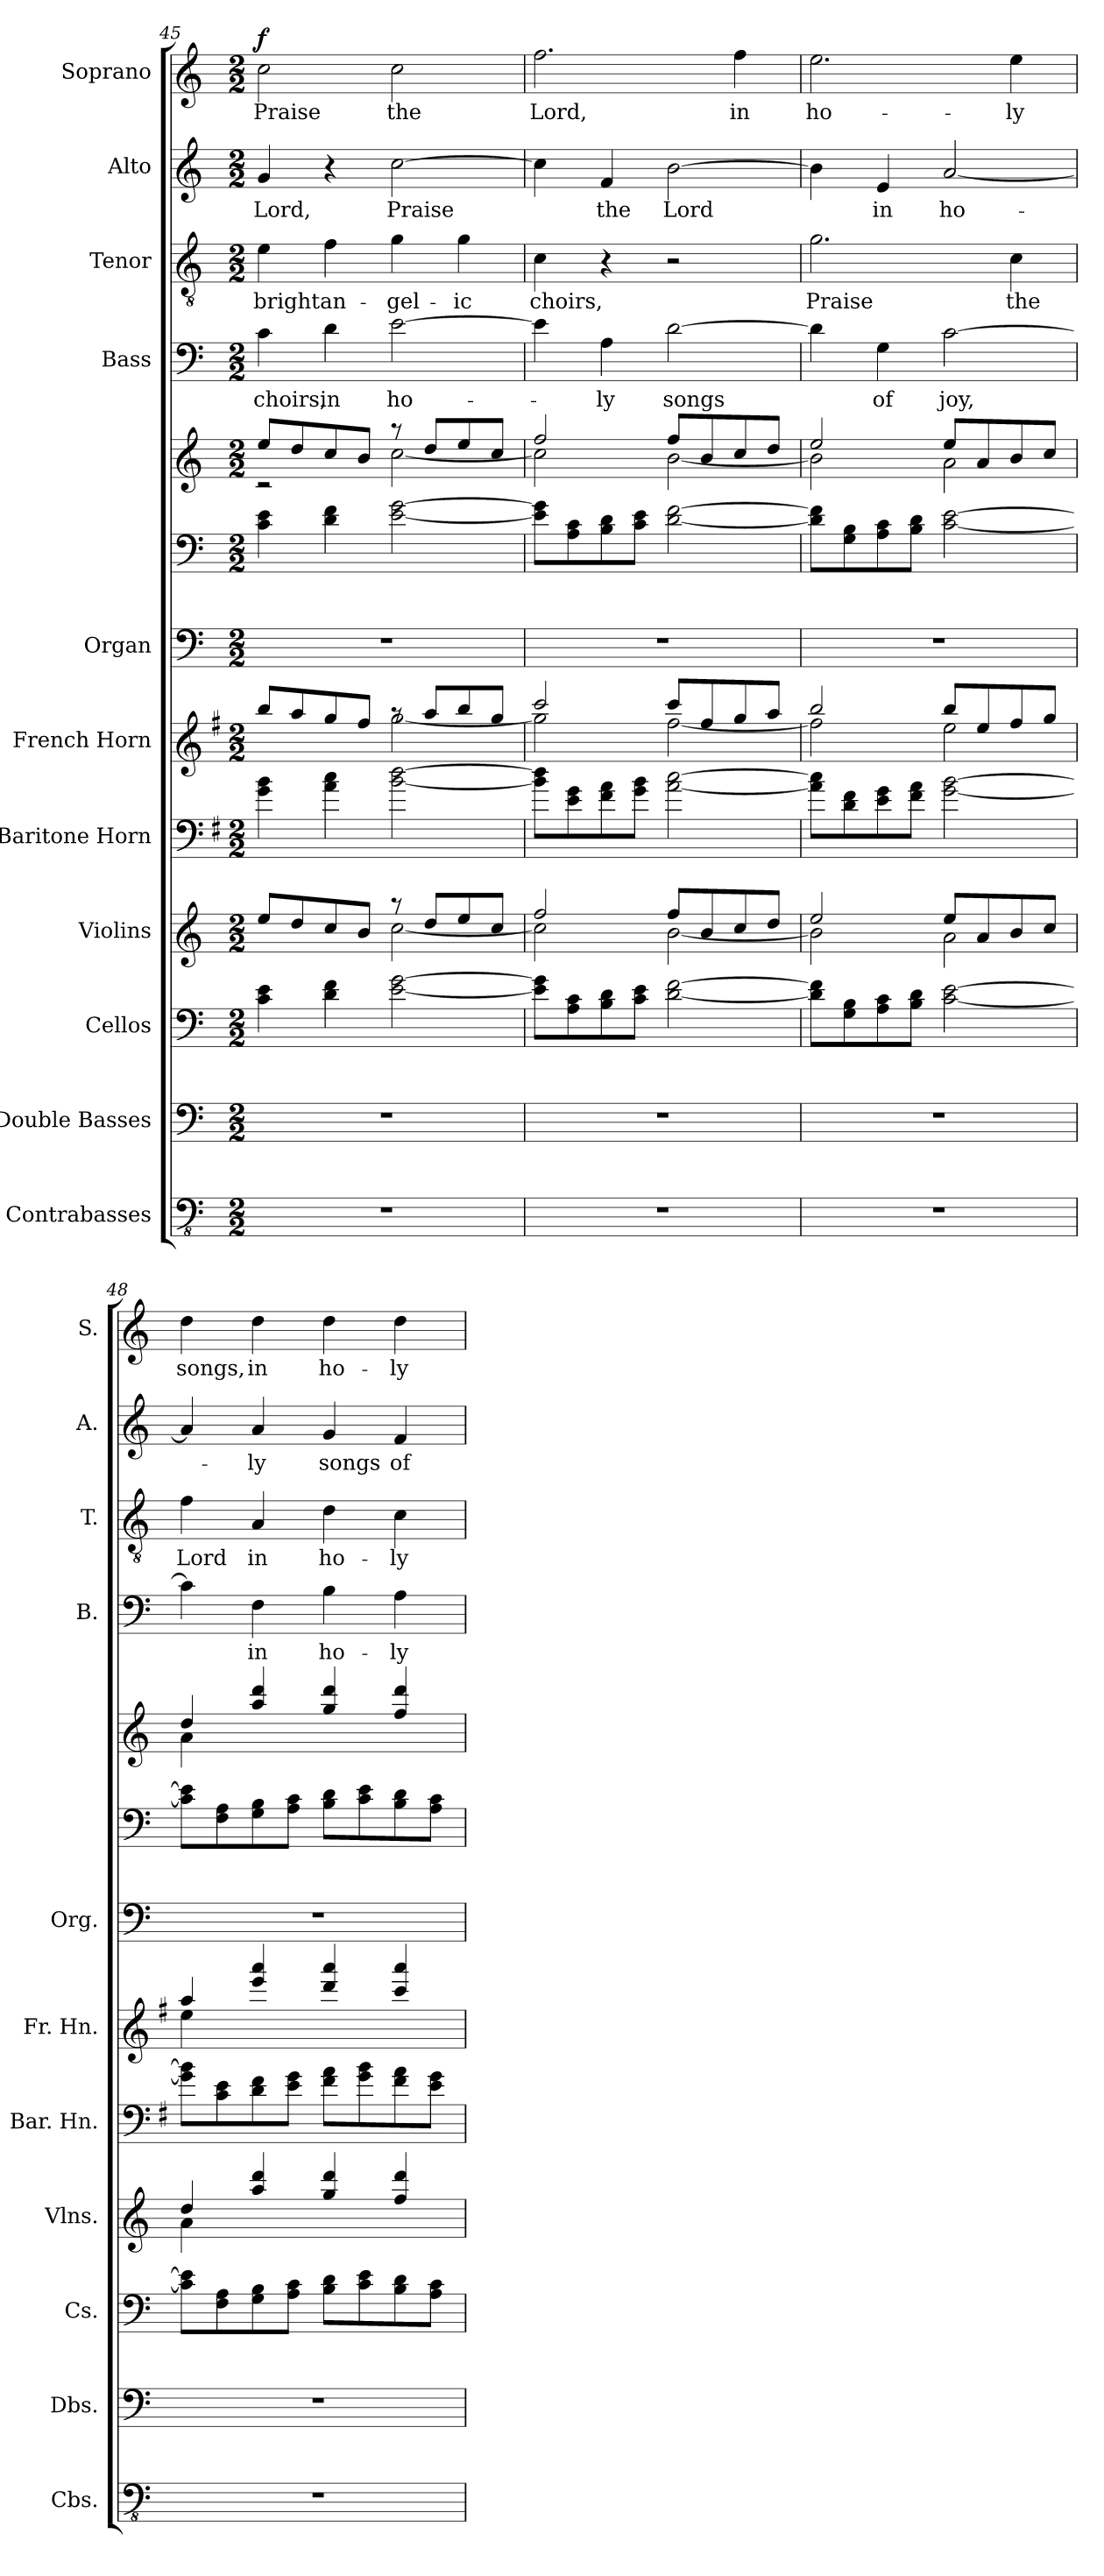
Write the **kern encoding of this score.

**kern	**kern	**kern	**kern	**kern	**kern	**kern	**kern	**kern	**kern	**text	**kern	**text	**kern	**text	**kern	**text	**dynam
*part11	*part10	*part9	*part8	*part7	*part6	*part5	*part5	*part5	*part4	*part4	*part3	*part3	*part2	*part2	*part1	*part1	*part1
*staff13	*staff12	*staff11	*staff10	*staff9	*staff8	*staff7	*staff6	*staff5	*staff4	*staff4	*staff3	*staff3	*staff2	*staff2	*staff1	*staff1	*staff1
*I"Contrabasses	*I"Double Basses	*I"Cellos	*I"Violins	*I"Baritone Horn	*I"French Horn	*I"Organ	*	*	*I"Bass	*	*I"Tenor	*	*I"Alto	*	*I"Soprano	*	*
*I'Cbs.	*I'Dbs.	*I'Cs.	*I'Vlns.	*I'Bar. Hn.	*I'Fr. Hn.	*I'Org.	*	*	*I'B.	*	*I'T.	*	*I'A.	*	*I'S.	*	*
!!LO:PB:g=z
*clefFv4	*clefF4	*clefF4	*clefG2	*clefF4	*clefG2	*clefF4	*clefF4	*clefG2	*clefF4	*	*clefGv2	*	*clefG2	*	*clefG2	*	*
*	*	*	*	*ITrd4c7	*ITrd4c7	*	*	*	*	*	*	*	*	*	*	*	*
*k[]	*k[]	*k[]	*k[]	*k[]	*k[]	*k[]	*k[]	*k[]	*k[]	*	*k[]	*	*k[]	*	*k[]	*	*
*C:	*C:	*C:	*C:	*C:	*C:	*C:	*C:	*C:	*C:	*	*C:	*	*C:	*	*C:	*	*
*M2/2	*M2/2	*M2/2	*M2/2	*M2/2	*M2/2	*M2/2	*M2/2	*M2/2	*M2/2	*	*M2/2	*	*M2/2	*	*M2/2	*	*
=45	=45	=45	=45	=45	=45	=45	=45	=45	=45	=45	=45	=45	=45	=45	=45	=45	=45
*	*	*	*^	*	*^	*	*	*^	*	*	*	*	*	*	*	*	*
!	!	!	!	!	!	!	!	!	!	!	!	!	!	!	!	!	!	!	!	!LO:DY:a
1r	1r	4c\ 4e\	8ee/L	2ryy	4c\ 4e\	8ee/L	2ryy	1r	4c\ 4e\	8ee/L	2r	4c\	choirs,	4e\	bright	4g/	Lord,	2cc\	Praise	f
.	.	.	8dd/	.	.	8dd/	.	.	.	8dd/	.	.	.	.	.	.	.	.	.	.
.	.	4d\ 4f\	8cc/	.	4d\ 4f\	8cc/	.	.	4d\ 4f\	8cc/	.	4d\	in	4f\	an-	4r	.	.	.	.
.	.	.	8b/J	.	.	8b/J	.	.	.	8b/J	.	.	.	.	.	.	.	.	.	.
.	.	[2e\ [2g\	8raa	[2cc\	[2e\ [2g\	8raa	[2cc\	.	[2e\ [2g\	8raa	[2cc\	[2e\	ho-	4g\	-gel-	[2cc\	Praise	2cc\	the	.
.	.	.	8dd/L	.	.	8dd/L	.	.	.	8dd/L	.	.	.	.	.	.	.	.	.	.
.	.	.	8ee/	.	.	8ee/	.	.	.	8ee/	.	.	.	4g\	-ic	.	.	.	.	.
.	.	.	8cc/J	.	.	8cc/J	.	.	.	8cc/J	.	.	.	.	.	.	.	.	.	.
=46	=46	=46	=46	=46	=46	=46	=46	=46	=46	=46	=46	=46	=46	=46	=46	=46	=46	=46	=46	=46
1r	1r	8e\] 8g\]L	2ff/	2cc\]	8e\] 8g\]L	2ff/	2cc\]	1r	8e\] 8g\]L	2ff/	2cc\]	4e\]	.	4c\	choirs,	4cc\]	.	2.ff\	Lord,	.
.	.	8A\ 8c\	.	.	8A\ 8c\	.	.	.	8A\ 8c\	.	.	.	.	.	.	.	.	.	.	.
.	.	8B\ 8d\	.	.	8B\ 8d\	.	.	.	8B\ 8d\	.	.	4A\	-ly	4r	.	4f/	the	.	.	.
.	.	8c\ 8e\J	.	.	8c\ 8e\J	.	.	.	8c\ 8e\J	.	.	.	.	.	.	.	.	.	.	.
.	.	[2d\ [2f\	8ff/L	[2b\	[2d\ [2f\	8ff/L	[2b\	.	[2d\ [2f\	8ff/L	[2b\	[2d\	songs	2r	.	[2b\	Lord	.	.	.
.	.	.	8b/	.	.	8b/	.	.	.	8b/	.	.	.	.	.	.	.	.	.	.
.	.	.	8cc/	.	.	8cc/	.	.	.	8cc/	.	.	.	.	.	.	.	4ff\	in	.
.	.	.	8dd/J	.	.	8dd/J	.	.	.	8dd/J	.	.	.	.	.	.	.	.	.	.
=47	=47	=47	=47	=47	=47	=47	=47	=47	=47	=47	=47	=47	=47	=47	=47	=47	=47	=47	=47	=47
1r	1r	8d\] 8f\]L	2ee/	2b\]	8d\] 8f\]L	2ee/	2b\]	1r	8d\] 8f\]L	2ee/	2b\]	4d\]	.	2.g\	Praise	4b\]	.	2.ee\	ho-	.
.	.	8G\ 8B\	.	.	8G\ 8B\	.	.	.	8G\ 8B\	.	.	.	.	.	.	.	.	.	.	.
.	.	8A\ 8c\	.	.	8A\ 8c\	.	.	.	8A\ 8c\	.	.	4G\	of	.	.	4e/	in	.	.	.
.	.	8B\ 8d\J	.	.	8B\ 8d\J	.	.	.	8B\ 8d\J	.	.	.	.	.	.	.	.	.	.	.
.	.	[2c\ [2e\	8ee/L	2a\	[2c\ [2e\	8ee/L	2a\	.	[2c\ [2e\	8ee/L	2a\	[2c\	joy,	.	.	[2a/	ho-	.	.	.
.	.	.	8a/	.	.	8a/	.	.	.	8a/	.	.	.	.	.	.	.	.	.	.
.	.	.	8b/	.	.	8b/	.	.	.	8b/	.	.	.	4c\	the	.	.	4ee\	-ly	.
.	.	.	8cc/J	.	.	8cc/J	.	.	.	8cc/J	.	.	.	.	.	.	.	.	.	.
=48	=48	=48	=48	=48	=48	=48	=48	=48	=48	=48	=48	=48	=48	=48	=48	=48	=48	=48	=48	=48
1r	1r	8c\] 8e\]L	4dd/	4a\	8c\] 8e\]L	4dd/	4a\	1r	8c\] 8e\]L	4dd/	4a\	4c\]	.	4f\	Lord	4a/]	.	4dd\	songs,	.
.	.	8F\ 8A\	.	.	8F\ 8A\	.	.	.	8F\ 8A\	.	.	.	.	.	.	.	.	.	.	.
.	.	8G\ 8B\	4aa/ 4ddd/	2.ryy	8G\ 8B\	4aa/ 4ddd/	2.ryy	.	8G\ 8B\	4aa/ 4ddd/	2.ryy	4F\	in	4A/	in	4a/	-ly	4dd\	in	.
.	.	8A\ 8c\J	.	.	8A\ 8c\J	.	.	.	8A\ 8c\J	.	.	.	.	.	.	.	.	.	.	.
.	.	8B\ 8d\L	4gg/ 4ddd/	.	8B\ 8d\L	4gg/ 4ddd/	.	.	8B\ 8d\L	4gg/ 4ddd/	.	4B\	ho-	4d\	ho-	4g/	songs	4dd\	ho-	.
.	.	8c\ 8e\	.	.	8c\ 8e\	.	.	.	8c\ 8e\	.	.	.	.	.	.	.	.	.	.	.
.	.	8B\ 8d\	4ff/ 4ddd/	.	8B\ 8d\	4ff/ 4ddd/	.	.	8B\ 8d\	4ff/ 4ddd/	.	4A\	-ly	4c\	-ly	4f/	of	4dd\	-ly	.
.	.	8A\ 8c\J	.	.	8A\ 8c\J	.	.	.	8A\ 8c\J	.	.	.	.	.	.	.	.	.	.	.
*	*	*	*v	*v	*	*v	*v	*	*	*v	*v	*	*	*	*	*	*	*	*	*
=	=	=	=	=	=	=	=	=	=	=	=	=	=	=	=	=	=
*-	*-	*-	*-	*-	*-	*-	*-	*-	*-	*-	*-	*-	*-	*-	*-	*-	*-
